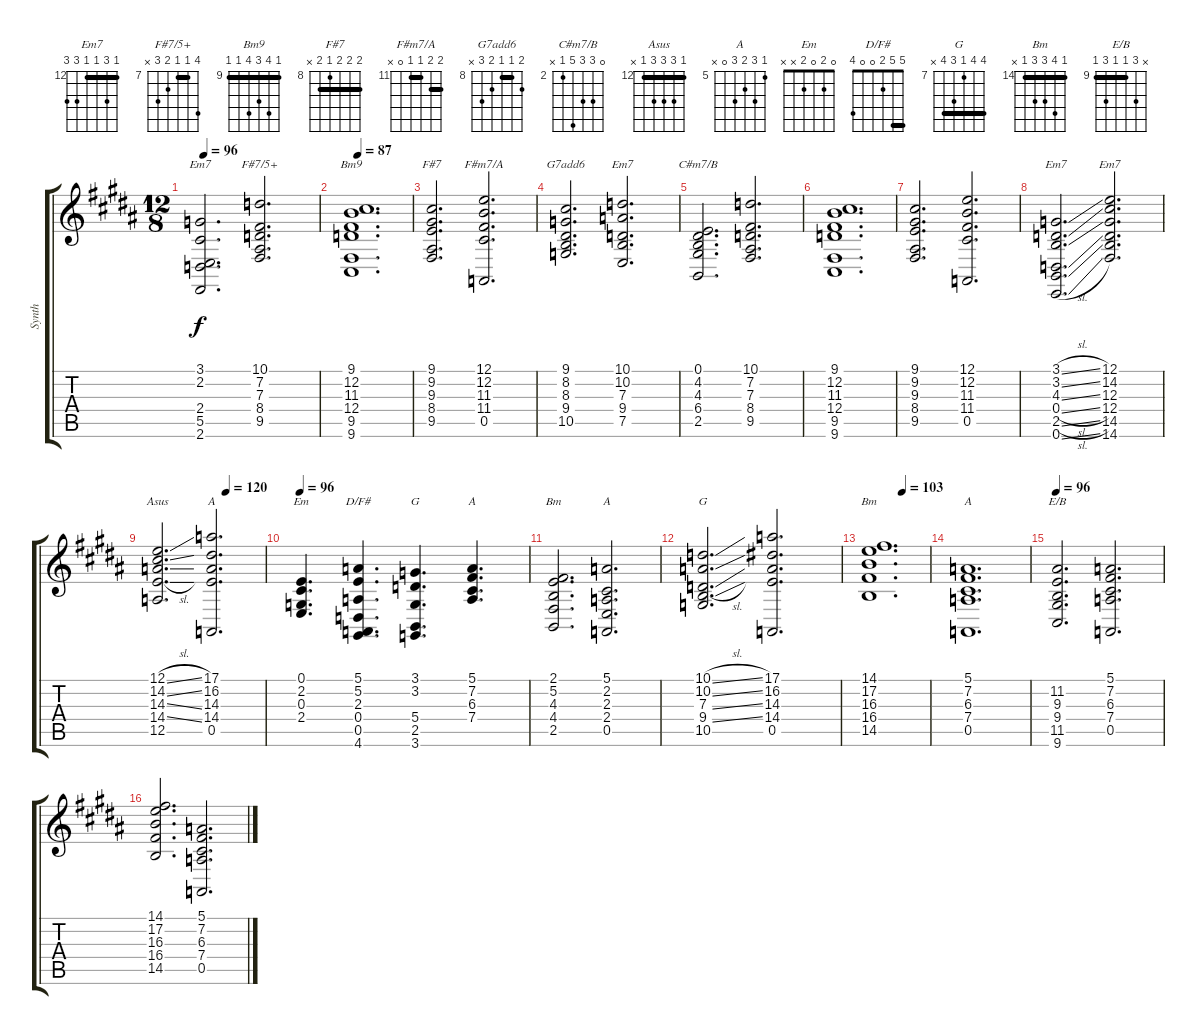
\track ("Synth" "Synth") {solo instrument stringensemble2}
\staff {score tabs}
\tuning (E4 B3 G3 D3 A2 E2) {hide}
\chord ("Em7" 3 2 x 2 5 2) {barre 2}
\chord ("F#7/5+" 10 7 7 8 9 x) {firstfret 7 barre 7}
\chord ("Bm9" 9 12 11 12 9 9) {firstfret 9 barre 9}
\chord ("F#7" 9 9 9 8 9 x) {firstfret 8 barre 9}
\chord ("F#m7/A" 12 12 11 11 0 x) {firstfret 11 barre (11 12)}
\chord ("G7add6" 9 8 8 9 10 x) {firstfret 8 barre 8}
\chord ("Em7" 10 10 7 9 7 x) {firstfret 7 barre (7 10)}
\chord ("C#m7/B" 0 4 4 6 2 x) {firstfret 2}
\chord ("Em7" 3 3 4 0 2 0) {barre 3}
\chord ("Em7" 12 14 12 12 14 14) {firstfret 12 barre 12}
\chord ("Asus" 12 14 14 14 12 x) {firstfret 12 barre 12}
\chord ("A" 17 16 14 14 0 x) {firstfret 14 barre 14}
\chord ("Em" 0 2 0 2 x x)
\chord ("D/F#" 5 5 2 0 0 4) {barre 5}
\chord ("G" 3 3 x 5 2 3) {barre 3}
\chord ("A" 5 7 6 7 x x) {firstfret 5}
\chord ("Bm" 2 5 4 4 2 x) {barre 2}
\chord ("A" 5 2 2 2 0 x) {barre 2}
\chord ("G" 10 10 7 9 10 x) {firstfret 7 barre 10}
\chord ("Bm" 14 17 16 16 14 x) {firstfret 14 barre 14}
\chord ("A" 5 7 6 7 0 x) {firstfret 5}
\chord ("E/B" x 11 9 9 11 9) {firstfret 9 barre 9}
\ts (12 8)
\tempo 96
\clef g2
\ks b
(3.1 2.2 2.4 5.5 2.6).2{d ch "Em7" dy f} (10.1 7.2 7.3 8.4 9.5).2{d ch "F#7/5+"} |
\tempo 87
(9.1 12.2 11.3 12.4 9.5 9.6).1{d ch "Bm9" volume 6 instrument stringensemble1} |
(9.1 9.2 9.3 8.4 9.5).2{d ch "F#7"} (12.1 12.2 11.3 11.4 0.5).2{d ch "F#m7/A"} |
(9.1 8.2 8.3 9.4 10.5).2{d ch "G7add6"} (10.1 10.2 7.3 9.4 7.5).2{d ch "Em7"} |
(0.1 4.2 4.3 6.4 2.5).2{d ch "C#m7/B"} (10.1 7.2 7.3 8.4 9.5).2{d} |
(9.1 12.2 11.3 12.4 9.5 9.6).1{d} |
(9.1 9.2 9.3 8.4 9.5).2{d} (12.1 12.2 11.3 11.4 0.5).2{d} |
(3.1{sl} 3.2{sl} 4.3{sl} 0.4{sl} 2.5{sl} 0.6{sl}).2{d ch "Em7"} (12.1 14.2 12.3 12.4 14.5 14.6).2{d ch "Em7"} |
\tempo (120 0.6458333333333334)
(12.1{sl} 14.2{sl} 14.3{sl} 14.4{sl} 12.5).2{d ch "Asus"} (17.1 16.2 14.3 14.4 0.5).2{d ch "A"} |
\tempo 96
(0.1 2.2 0.3 2.4).4{d ch "Em"} (5.1 5.2 2.3 0.4 0.5 4.6).4{d ch "D/F#"} (3.1 3.2 5.4 2.5 3.6).4{d ch "G"} (5.1 7.2 6.3 7.4).4{d ch "A"} |
(2.1 5.2 4.3 4.4 2.5).2{d ch "Bm"} (5.1 2.2 2.3 2.4 0.5).2{d ch "A"} |
(10.1{sl} 10.2{sl} 7.3{sl} 9.4{sl} 10.5).2{d ch "G"} (17.1 16.2 14.3 14.4 0.5).2{d} |
\tempo (103 0.5)
(14.1 17.2 16.3 16.4 14.5).1{d ch "Bm"} |
(5.1 7.2 6.3 7.4 0.5).1{d ch "A"} |
\tempo 96
(11.2 9.3 9.4 11.5 9.6).2{d ch "E/B"} (5.1 7.2 6.3 7.4 0.5).2{d} |
(14.1 17.2 16.3 16.4 14.5).2{d} (5.1 7.2 6.3 7.4 0.5).2{d}
